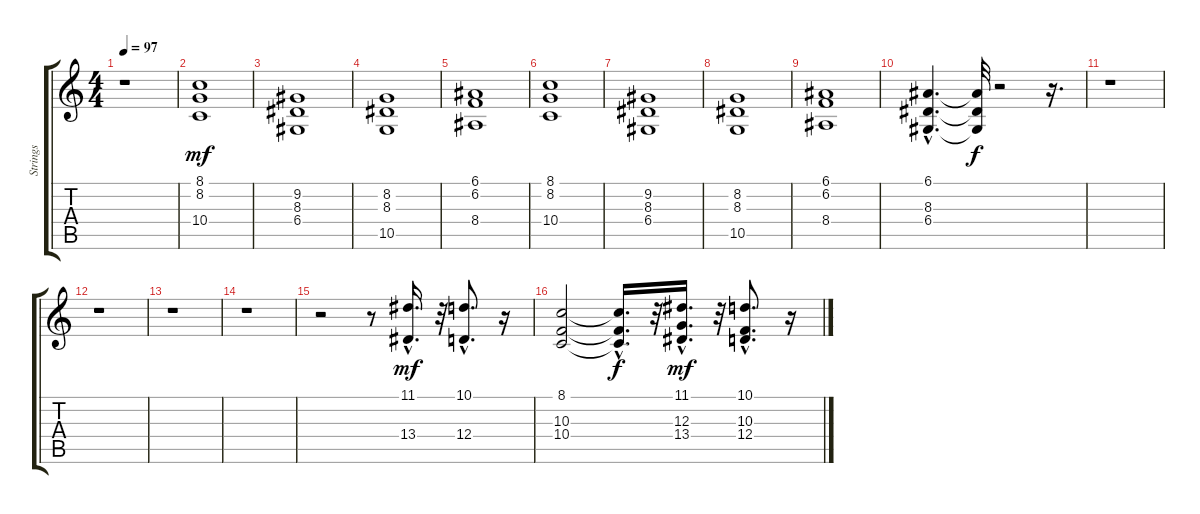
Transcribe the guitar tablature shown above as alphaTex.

\track ("Strings" "Strings") {instrument stringensemble1}
\staff {score tabs}
\tuning (E4 B3 G3 D3 A2 E2) {hide}
\ts (4 4)
\tempo 97
\clef g2
\ks c
r.1{dy mf} |
(8.1 8.2 10.4).1 |
(9.2 8.3 6.4).1 |
(8.2 8.3 10.5).1 |
(6.1 6.2 8.4).1 |
(8.1 8.2 10.4).1 |
(9.2 8.3 6.4).1 |
(8.2 8.3 10.5).1 |
(6.1 6.2 8.4).1 |
(6.1{hac} 8.3{hac} 6.4{hac}).4{d} (6.1{t} 8.3{t} 6.4{t}).32{dy f} r.2 r.16{d} |
r.1 |
r.1 |
r.1 |
r.1 |
r.2 r.8 (11.1{hac} 13.4{hac}).16{d dy mf} r.32 (10.1{hac} 12.4{hac}).8{d} r.16 |
(8.1 10.3 10.4).2 (8.1{hac t} 10.3{hac t} 10.4{hac t}).16{d dy f} r.32 (11.1{hac} 12.3{hac} 13.4{hac}).16{d dy mf} r.32 (10.1{hac} 10.3{hac} 12.4{hac}).8{d} r.16
